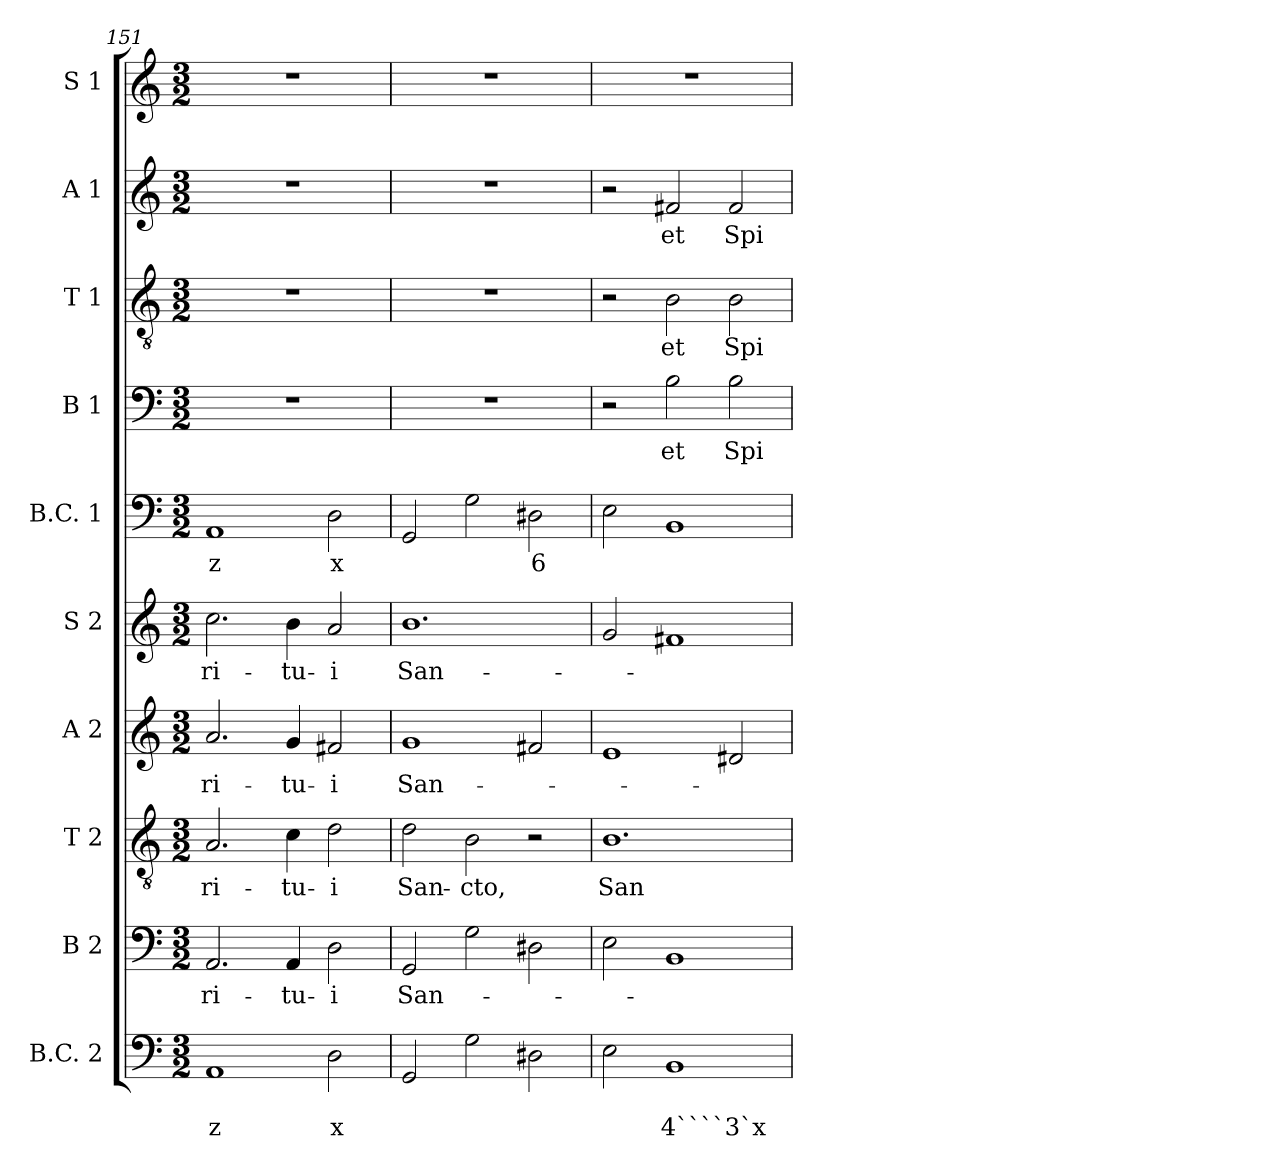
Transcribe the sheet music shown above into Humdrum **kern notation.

**kern	**text	**text	**kern	**text	**kern	**text	**kern	**text	**kern	**text	**kern	**text	**kern	**text	**kern	**text	**kern	**text	**kern
*part10	*part10	*part10	*part9	*part9	*part8	*part8	*part7	*part7	*part6	*part6	*part5	*part5	*part4	*part4	*part3	*part3	*part2	*part2	*part1
*staff10	*staff10	*staff10	*staff9	*staff9	*staff8	*staff8	*staff7	*staff7	*staff6	*staff6	*staff5	*staff5	*staff4	*staff4	*staff3	*staff3	*staff2	*staff2	*staff1
*I"B.C. 2	*	*	*I"B 2	*	*I"T 2	*	*I"A 2	*	*I"S 2	*	*I"B.C. 1	*	*I"B 1	*	*I"T 1	*	*I"A 1	*	*I"S 1
*I'BC2	*	*	*I'B2	*	*I'T2	*	*I'A2	*	*I'S2	*	*I'BC1	*	*I'B1	*	*I'T1	*	*I'A1	*	*I'S1
*clefF4	*	*	*clefF4	*	*clefGv2	*	*clefG2	*	*clefG2	*	*clefF4	*	*clefF4	*	*clefGv2	*	*clefG2	*	*clefG2
*k[]	*	*	*k[]	*	*k[]	*	*k[]	*	*k[]	*	*k[]	*	*k[]	*	*k[]	*	*k[]	*	*k[]
*C:	*	*	*C:	*	*C:	*	*C:	*	*C:	*	*C:	*	*C:	*	*C:	*	*C:	*	*C:
*M3/2	*	*	*M3/2	*	*M3/2	*	*M3/2	*	*M3/2	*	*M3/2	*	*M3/2	*	*M3/2	*	*M3/2	*	*M3/2
=151	=151	=151	=151	=151	=151	=151	=151	=151	=151	=151	=151	=151	=151	=151	=151	=151	=151	=151	=151
!	!	!LO:LY:b	!	!	!	!	!	!	!	!	!	!	!	!	!	!	!	!	!
!	!	!	!	!LO:LY:b	!	!	!	!	!	!	!	!	!	!	!	!	!	!	!
!	!	!	!	!	!	!LO:LY:b	!	!	!	!	!	!	!	!	!	!	!	!	!
!	!	!	!	!	!	!	!	!LO:LY:b	!	!	!	!	!	!	!	!	!	!	!
!	!	!	!	!	!	!	!	!	!	!LO:LY:b	!	!	!	!	!	!	!	!	!
!	!	!	!	!	!	!	!	!	!	!	!	!LO:LY:b	!	!	!	!	!	!	!
1AA	.	z	2.AA/	-ri-	2.A/	-ri-	2.a/	-ri-	2.cc\	-ri-	1AA	z	1.r	.	1.r	.	1.r	.	1.r
!	!	!	!	!LO:LY:b	!	!	!	!	!	!	!	!	!	!	!	!	!	!	!
!	!	!	!	!	!	!LO:LY:b	!	!	!	!	!	!	!	!	!	!	!	!	!
!	!	!	!	!	!	!	!	!LO:LY:b	!	!	!	!	!	!	!	!	!	!	!
!	!	!	!	!	!	!	!	!	!	!LO:LY:b	!	!	!	!	!	!	!	!	!
.	.	.	4AA/	-tu-	4c\	-tu-	4g/	-tu-	4b\	-tu-	.	.	.	.	.	.	.	.	.
!	!	!LO:LY:b	!	!	!	!	!	!	!	!	!	!	!	!	!	!	!	!	!
!	!	!	!	!LO:LY:b	!	!	!	!	!	!	!	!	!	!	!	!	!	!	!
!	!	!	!	!	!	!LO:LY:b	!	!	!	!	!	!	!	!	!	!	!	!	!
!	!	!	!	!	!	!	!	!LO:LY:b	!	!	!	!	!	!	!	!	!	!	!
!	!	!	!	!	!	!	!	!	!	!LO:LY:b	!	!	!	!	!	!	!	!	!
!	!	!	!	!	!	!	!	!	!	!	!	!LO:LY:b	!	!	!	!	!	!	!
2D\	.	x	2D\	-i	2d\	-i	2f#X/	-i	2a/	-i	2D\	x	.	.	.	.	.	.	.
=152	=152	=152	=152	=152	=152	=152	=152	=152	=152	=152	=152	=152	=152	=152	=152	=152	=152	=152	=152
!	!	!	!	!LO:LY:b	!	!	!	!	!	!	!	!	!	!	!	!	!	!	!
!	!	!	!	!	!	!LO:LY:b	!	!	!	!	!	!	!	!	!	!	!	!	!
!	!	!	!	!	!	!	!	!LO:LY:b	!	!	!	!	!	!	!	!	!	!	!
!	!	!	!	!	!	!	!	!	!	!LO:LY:b	!	!	!	!	!	!	!	!	!
2GG/	.	.	2GG/	San-	2d\	San-	1g	San-	1.b	San-	2GG/	.	1.r	.	1.r	.	1.r	.	1.r
!	!	!	!	!	!	!LO:LY:b	!	!	!	!	!	!	!	!	!	!	!	!	!
2G\	.	.	2G\	.	2B\	-cto,	.	.	.	.	2G\	.	.	.	.	.	.	.	.
!	!	!	!	!	!	!	!	!	!	!	!	!LO:LY:b	!	!	!	!	!	!	!
2D#X\	.	.	2D#X\	.	2r	.	2f#X/	.	.	.	2D#X\	6	.	.	.	.	.	.	.
=153	=153	=153	=153	=153	=153	=153	=153	=153	=153	=153	=153	=153	=153	=153	=153	=153	=153	=153	=153
!	!	!	!	!	!	!LO:LY:b	!	!	!	!	!	!	!	!	!	!	!	!	!
2E\	.	.	2E\	.	1.B	San-	1e	.	2g/	.	2E\	.	2r	.	2r	.	2r	.	1.r
!	!	!LO:LY:b	!	!	!	!	!	!	!	!	!	!	!	!	!	!	!	!	!
!	!	!	!	!	!	!	!	!	!	!	!	!	!	!LO:LY:b	!	!	!	!	!
!	!	!	!	!	!	!	!	!	!	!	!	!	!	!	!	!LO:LY:b	!	!	!
!	!	!	!	!	!	!	!	!	!	!	!	!	!	!	!	!	!	!LO:LY:b	!
1BB	.	4````3`x	1BB	.	.	.	.	.	1f#X	.	1BB	.	2B\	et	2B\	et	2f#X/	et	.
!	!	!	!	!	!	!	!	!	!	!	!	!	!	!LO:LY:b	!	!	!	!	!
!	!	!	!	!	!	!	!	!	!	!	!	!	!	!	!	!LO:LY:b	!	!	!
!	!	!	!	!	!	!	!	!	!	!	!	!	!	!	!	!	!	!LO:LY:b	!
.	.	.	.	.	.	.	2d#X/	.	.	.	.	.	2B\	Spi-	2B\	Spi-	2f#/	Spi-	.
=	=	=	=	=	=	=	=	=	=	=	=	=	=	=	=	=	=	=	=
*-	*-	*-	*-	*-	*-	*-	*-	*-	*-	*-	*-	*-	*-	*-	*-	*-	*-	*-	*-
